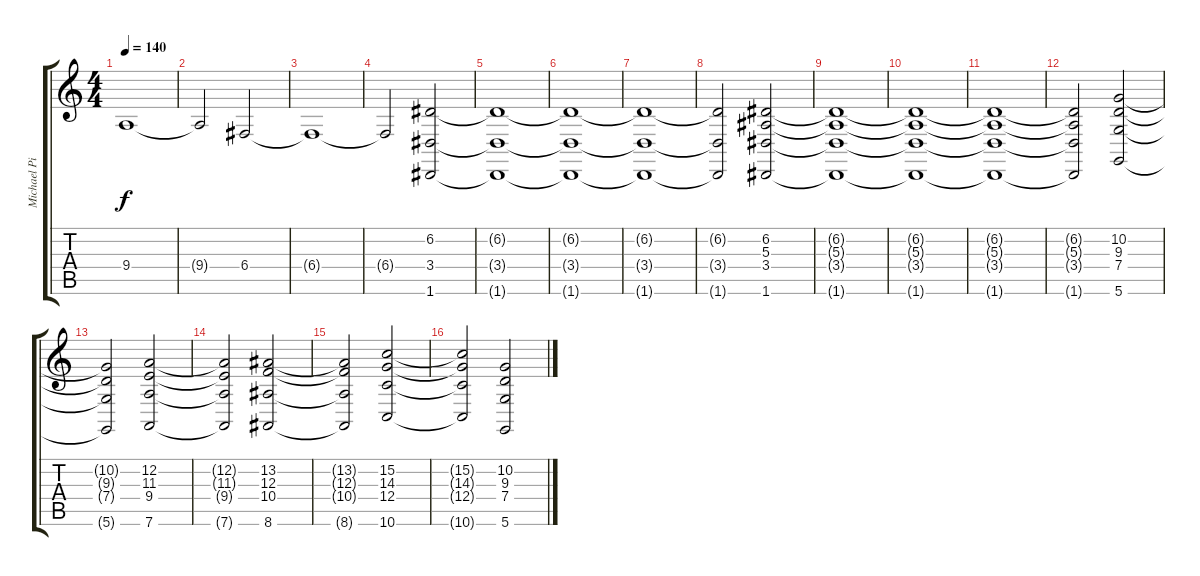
\track ("Michael Pinella" "Michael Pi") {instrument stringensemble1}
\staff {score tabs}
\tuning (D4 A3 F3 C3 G2 D2) {hide}
\ts (4 4)
\tempo 140
\clef g2
\ks c
9.4{t}.1{dy f} |
9.4{t}.2 6.4.2 |
6.4{t}.1 |
6.4{t}.2 (6.2 3.4 1.6).2 |
(6.2{t} 3.4{t} 1.6{t}).1 |
(6.2{t} 3.4{t} 1.6{t}).1 |
(6.2{t} 3.4{t} 1.6{t}).1 |
(6.2{t} 3.4{t} 1.6{t}).2 (6.2 5.3 3.4 1.6).2 |
(6.2{t} 5.3{t} 3.4{t} 1.6{t}).1 |
(6.2{t} 5.3{t} 3.4{t} 1.6{t}).1 |
(6.2{t} 5.3{t} 3.4{t} 1.6{t}).1 |
(6.2{t} 5.3{t} 3.4{t} 1.6{t}).2 (10.2 9.3 7.4 5.6).2{volume 16 instrument stringensemble1} |
(10.2{t} 9.3{t} 7.4{t} 5.6{t}).2 (12.2 11.3 9.4 7.6).2 |
(12.2{t} 11.3{t} 9.4{t} 7.6{t}).2 (13.2 12.3 10.4 8.6).2 |
(13.2{t} 12.3{t} 10.4{t} 8.6{t}).2 (15.2 14.3 12.4 10.6).2 |
(15.2{t} 14.3{t} 12.4{t} 10.6{t}).2 (10.2 9.3 7.4 5.6).2
